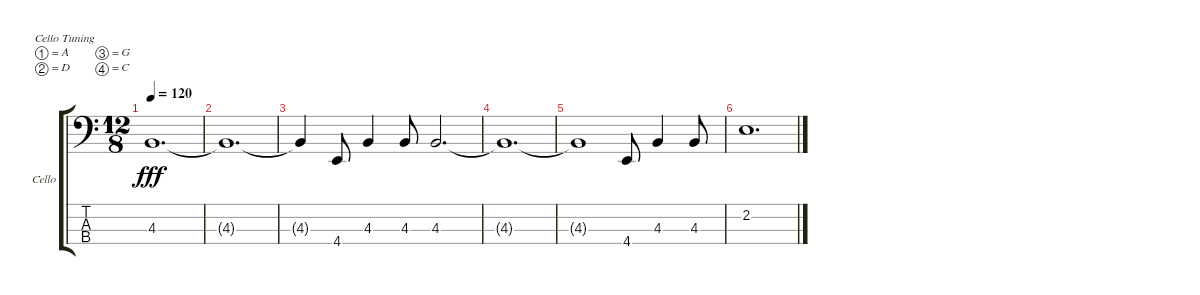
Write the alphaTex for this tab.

\defaultSystemsLayout 4
\bracketExtendMode groupsimilarinstruments
\firstSystemTrackNameOrientation horizontal
\otherSystemsTrackNameOrientation horizontal
\track ("Cello" "Cello") {instrument cello}
\staff {score tabs}
\tuning (A3 D3 G2 C2)
\ts (12 8)
\tempo 120
\clef f4
\ks c
4.3{t}.1{d dy fff} |
4.3{t}.1{d} |
4.3{t}.4 4.4.8 4.3.4 4.3.8 4.3.2{d} |
4.3{t}.1{d} |
4.3{t}.1 4.4.8 4.3.4 4.3.8 |
2.2.1{d}
